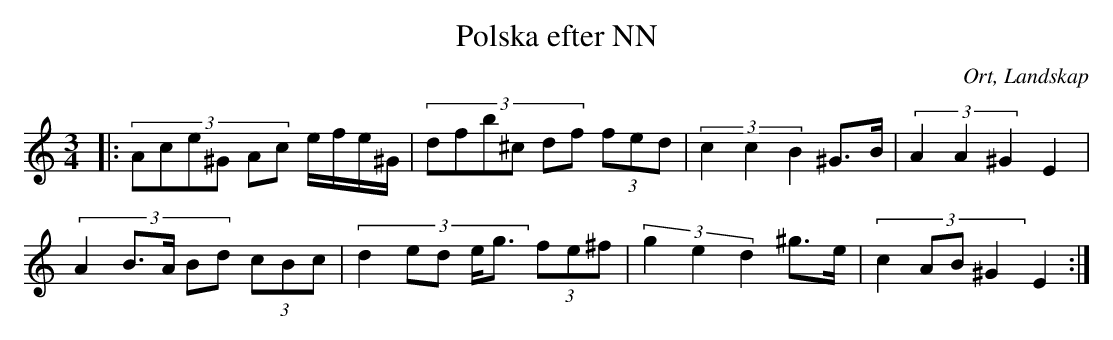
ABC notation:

X:1
T:Polska efter NN
O:Ort, Landskap
M:3/4
L:1/8
K:C
|: (3:2:6 Ace^G Ac e/f/e/^G/| (3:2:6 dfb^c df (3fed|(3:2:3 c2 c2 B2 ^G>B|(3:2:3 A2 A2 ^G2 E2|
(3:2:5 A2 B>A Bd (3cBc| (3:2:5 d2 ed e<g (3fe^f|(3:2:3 g2 e2 d2 ^g>e|(3:2:4 c2 AB ^G2 E2:|
